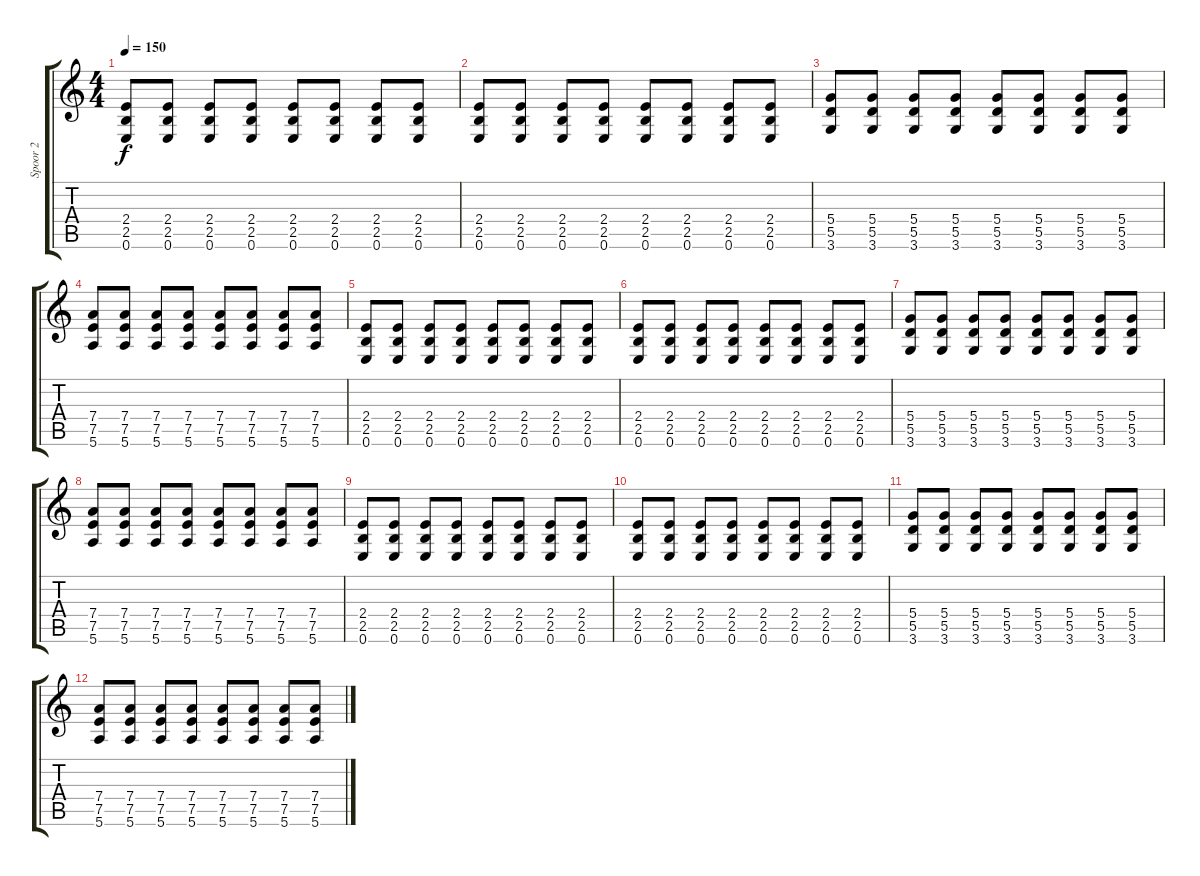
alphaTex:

\track ("Spoor 2" "Spoor 2") {instrument distortionguitar}
\staff {score tabs}
\tuning (E4 B3 G3 D3 A2 E2) {hide}
\ts (4 4)
\tempo 150
\clef g2
\ks c
(2.4 2.5 0.6).8{dy f} (2.4 2.5 0.6).8 (2.4 2.5 0.6).8 (2.4 2.5 0.6).8 (2.4 2.5 0.6).8 (2.4 2.5 0.6).8 (2.4 2.5 0.6).8 (2.4 2.5 0.6).8 |
(2.4 2.5 0.6).8 (2.4 2.5 0.6).8 (2.4 2.5 0.6).8 (2.4 2.5 0.6).8 (2.4 2.5 0.6).8 (2.4 2.5 0.6).8 (2.4 2.5 0.6).8 (2.4 2.5 0.6).8 |
(5.4 5.5 3.6).8 (5.4 5.5 3.6).8 (5.4 5.5 3.6).8 (5.4 5.5 3.6).8 (5.4 5.5 3.6).8 (5.4 5.5 3.6).8 (5.4 5.5 3.6).8 (5.4 5.5 3.6).8 |
(7.4 7.5 5.6).8 (7.4 7.5 5.6).8 (7.4 7.5 5.6).8 (7.4 7.5 5.6).8 (7.4 7.5 5.6).8 (7.4 7.5 5.6).8 (7.4 7.5 5.6).8 (7.4 7.5 5.6).8 |
(2.4 2.5 0.6).8 (2.4 2.5 0.6).8 (2.4 2.5 0.6).8 (2.4 2.5 0.6).8 (2.4 2.5 0.6).8 (2.4 2.5 0.6).8 (2.4 2.5 0.6).8 (2.4 2.5 0.6).8 |
(2.4 2.5 0.6).8 (2.4 2.5 0.6).8 (2.4 2.5 0.6).8 (2.4 2.5 0.6).8 (2.4 2.5 0.6).8 (2.4 2.5 0.6).8 (2.4 2.5 0.6).8 (2.4 2.5 0.6).8 |
(5.4 5.5 3.6).8 (5.4 5.5 3.6).8 (5.4 5.5 3.6).8 (5.4 5.5 3.6).8 (5.4 5.5 3.6).8 (5.4 5.5 3.6).8 (5.4 5.5 3.6).8 (5.4 5.5 3.6).8 |
(7.4 7.5 5.6).8 (7.4 7.5 5.6).8 (7.4 7.5 5.6).8 (7.4 7.5 5.6).8 (7.4 7.5 5.6).8 (7.4 7.5 5.6).8 (7.4 7.5 5.6).8 (7.4 7.5 5.6).8 |
(2.4 2.5 0.6).8 (2.4 2.5 0.6).8 (2.4 2.5 0.6).8 (2.4 2.5 0.6).8 (2.4 2.5 0.6).8 (2.4 2.5 0.6).8 (2.4 2.5 0.6).8 (2.4 2.5 0.6).8 |
(2.4 2.5 0.6).8 (2.4 2.5 0.6).8 (2.4 2.5 0.6).8 (2.4 2.5 0.6).8 (2.4 2.5 0.6).8 (2.4 2.5 0.6).8 (2.4 2.5 0.6).8 (2.4 2.5 0.6).8 |
(5.4 5.5 3.6).8 (5.4 5.5 3.6).8 (5.4 5.5 3.6).8 (5.4 5.5 3.6).8 (5.4 5.5 3.6).8 (5.4 5.5 3.6).8 (5.4 5.5 3.6).8 (5.4 5.5 3.6).8 |
(7.4 7.5 5.6).8 (7.4 7.5 5.6).8 (7.4 7.5 5.6).8 (7.4 7.5 5.6).8 (7.4 7.5 5.6).8 (7.4 7.5 5.6).8 (7.4 7.5 5.6).8 (7.4 7.5 5.6).8
